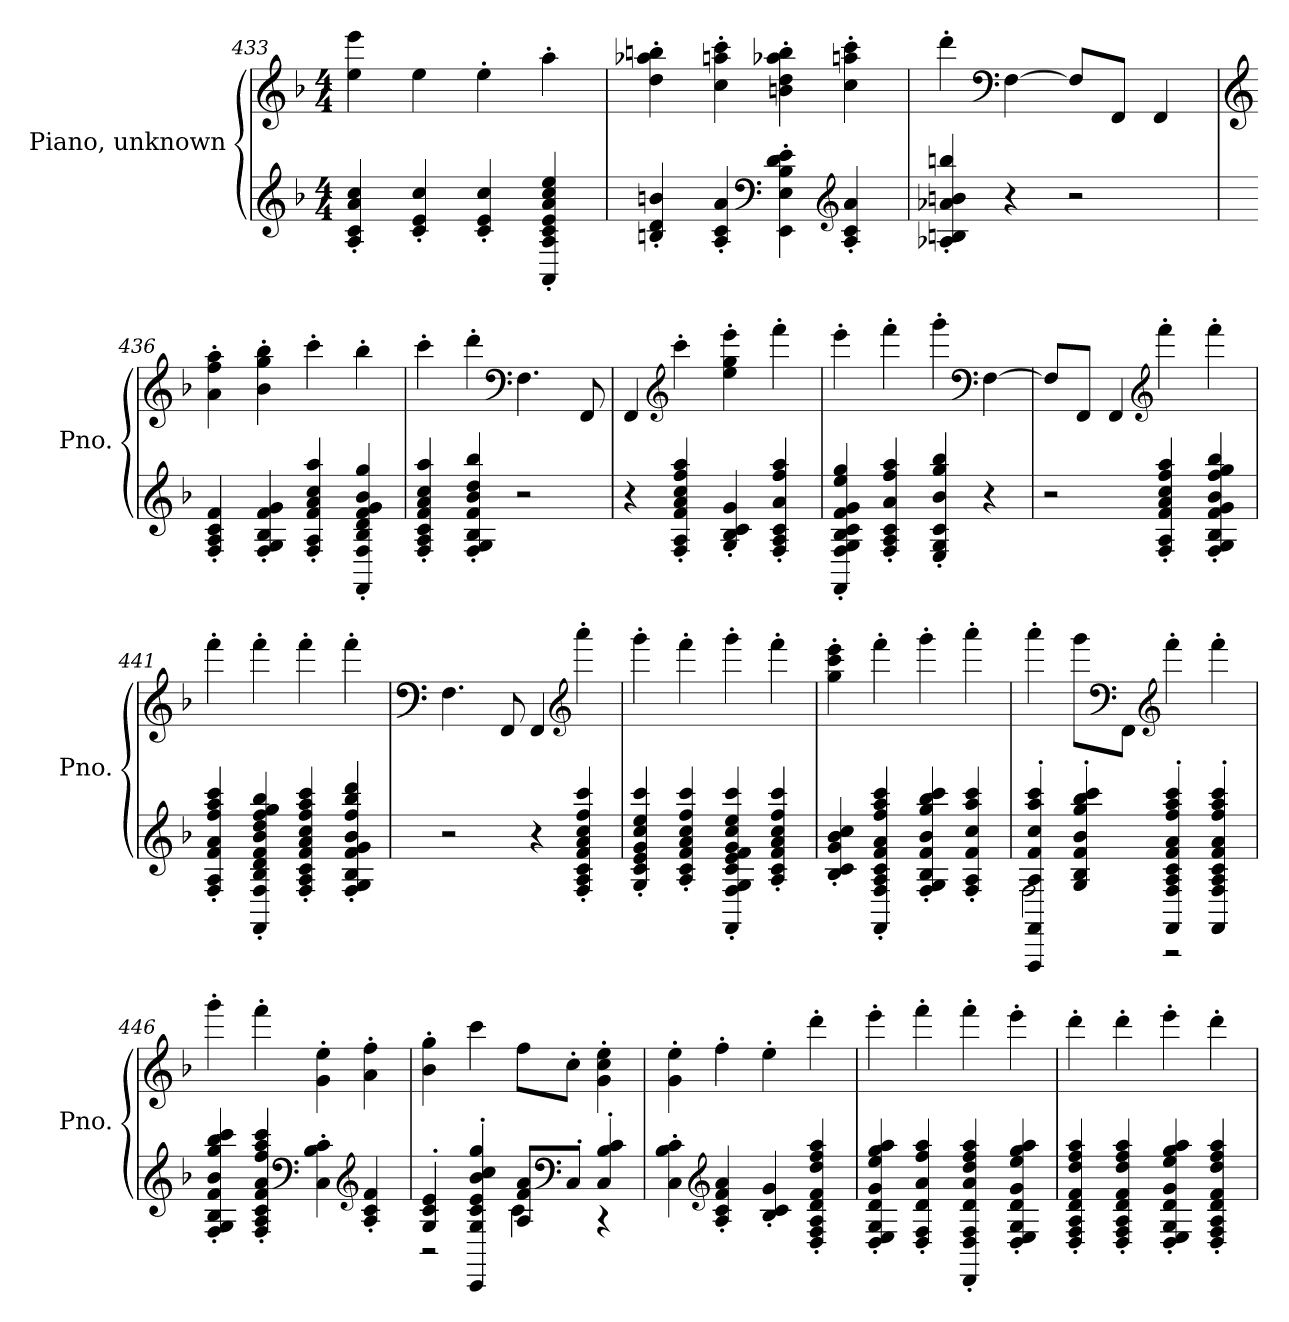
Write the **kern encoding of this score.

**kern	**kern
*part1	*part1
*staff2	*staff1
*I"Piano, unknown	*
*I'Pno.	*
*clefG2	*clefG2
*k[b-]	*k[b-]
*M4/4	*M4/4
=433	=433
4A/' 4c/' 4a/' 4cc/'	4ee\ 4eee\
4c/' 4e/' 4cc/'	4ee\
4c/' 4e/' 4cc/'	4ee'\
4AA/' 4A/' 4c/' 4e/' 4a/' 4cc/' 4ee/'	4aa'\
!!LO:PB:g=z
=434	=434
4Bn/' 4d/' 4bn/'	4dd\' 4aa-X\' 4bbn\'
4A/' 4c/' 4a/'	4cc\' 4aan\' 4ccc\'
*clefF4	*
4EE\' 4E\' 4B\' 4d\' 4e\'	4bn\' 4dd\' 4aa-X\' 4bb\'
*clefG2	*
4A/' 4c/' 4a/'	4cc\' 4aan\' 4ccc\'
=435	=435
4A-X/' 4Bn/' 4a-X/' 4bn/' 4bbn/'	4ddd'\
*	*clefF4
4r	[4F\
2r	8F/L]
.	8FF/J
.	4FF/
=436	=436
*	*clefG2
4F/' 4A/' 4c/' 4f/'	4a\' 4ff\' 4aa\'
4F/' 4G/' 4B-/' 4f/' 4g/'	4b-\' 4gg\' 4bb-\'
4F/' 4A/' 4f/' 4a/' 4cc/' 4aa/'	4ccc'\
4FF/' 4F/' 4B-/' 4d/' 4f/' 4g/' 4b-/' 4gg/'	4bb-'\
=437	=437
4F/' 4A/' 4c/' 4f/' 4a/' 4cc/' 4aa/'	4ccc'\
4F/' 4G/' 4B-/' 4f/' 4b-/' 4dd/' 4bb-/'	4ddd'\
*	*clefF4
2r	4.F\
.	8FF/
!!LO:LB:g=z
=438	=438
4r	4FF/
*	*clefG2
4F/' 4A/' 4f/' 4a/' 4cc/' 4ff/' 4aa/'	4ccc'\
4G/' 4B-/' 4c/' 4g/'	4ee\' 4gg\' 4eee\'
4F/' 4A/' 4c/' 4a/' 4ff/' 4aa/'	4fff'\
=439	=439
4FF/' 4F/' 4G/' 4B-/' 4c/' 4f/' 4g/' 4ee/' 4gg/'	4eee'\
4F/' 4A/' 4c/' 4a/' 4ff/' 4aa/'	4fff'\
4E/' 4G/' 4c/' 4b-/' 4gg/' 4bb-/'	4ggg'\
*	*clefF4
4r	[4F\
=440	=440
2r	8F/L]
.	8FF/J
.	4FF/
*	*clefG2
4F/' 4A/' 4f/' 4a/' 4cc/' 4ff/' 4aa/'	4fff'\
4F/' 4G/' 4B-/' 4f/' 4g/' 4b-/' 4ff/' 4gg/' 4bb-/'	4fff'\
=441	=441
4F/' 4A/' 4f/' 4a/' 4ff/' 4aa/' 4ccc/'	4fff'\
4FF/' 4F/' 4B-/' 4d/' 4f/' 4b-/' 4dd/' 4ff/' 4gg/' 4bb-/'	4fff'\
4F/' 4A/' 4c/' 4f/' 4a/' 4cc/' 4ff/' 4aa/' 4ccc/'	4fff'\
4F/' 4G/' 4B-/' 4f/' 4g/' 4b-/' 4ff/' 4bb-/' 4ddd/'	4fff'\
=442	=442
*	*clefF4
2r	4.F\
.	8FF/
4r	4FF/
*	*clefG2
4F/' 4A/' 4c/' 4f/' 4a/' 4cc/' 4ff/' 4ccc/'	4aaa'\
!!LO:LB:g=z
=443	=443
4G/' 4c/' 4e/' 4g/' 4cc/' 4ee/' 4ccc/'	4ggg'\
4A/' 4c/' 4f/' 4a/' 4cc/' 4ff/' 4ccc/'	4fff'\
4FF/' 4F/' 4G/' 4c/' 4e/' 4f/' 4g/' 4cc/' 4ee/' 4ccc/'	4ggg'\
4A/' 4c/' 4f/' 4a/' 4cc/' 4ff/' 4ccc/'	4fff'\
=444	=444
4B-/' 4c/' 4g/' 4b-/' 4cc/'	4gg\' 4ccc\' 4eee\'
4FF/' 4F/' 4A/' 4c/' 4f/' 4a/' 4ff/' 4aa/' 4ccc/'	4fff'\
4F/' 4G/' 4B-/' 4f/' 4b-/' 4gg/' 4bb-/' 4ccc/'	4ggg'\
4F/' 4A/' 4f/' 4cc/' 4aa/' 4ccc/'	4aaa'\
=445	=445
*^	*
4FFF/' 4FF/' 4A/' 4f/' 4cc/' 4aa/' 4ccc/'	2F\	4aaa'\
4G/' 4B-/' 4f/' 4b-/' 4gg/' 4bb-/' 4ccc/'	.	8ggg\L
*	*	*clefF4
.	.	8FF\J
*	*	*clefG2
4FF/' 4F/' 4A/' 4c/' 4f/' 4a/' 4ff/' 4aa/' 4ccc/'	2r	4fff'\
4FF/' 4F/' 4A/' 4c/' 4f/' 4a/' 4ff/' 4aa/' 4ccc/'	.	4fff'\
*v	*v	*
=446	=446
4F/' 4G/' 4B-/' 4f/' 4b-/' 4gg/' 4bb-/' 4ccc/'	4ggg'\
4F/' 4A/' 4c/' 4f/' 4a/' 4ff/' 4aa/' 4ccc/'	4fff'\
*clefF4	*
4C\' 4B-\' 4c\'	4g\' 4ee\'
*clefG2	*
4A/' 4c/' 4f/'	4a\' 4ff\'
!!LO:LB:g=z
=447	=447
*^	*
4G/' 4c/' 4e/'	2r	4b-\' 4gg\'
4CC/' 4G/' 4c/' 4e/' 4b-/' 4cc/' 4gg/'	.	4ccc\
8A/ 8f/ 8a/L	4c\	8ff\L
*clefF4	*	*
8C'/J	.	8cc'\J
4C/' 4B-/' 4c/'	4r	4g\' 4cc\' 4ee\'
*v	*v	*
=448	=448
4C\' 4B-\' 4c\'	4g\' 4ee\'
*clefG2	*
4A/' 4c/' 4f/' 4a/'	4ff'\
4B-/' 4c/' 4g/'	4ee'\
4D/' 4F/' 4A/' 4d/' 4f/' 4dd/' 4ff/' 4aa/'	4ddd'\
=449	=449
4D/' 4E/' 4G/' 4d/' 4g/' 4ee/' 4gg/' 4aa/'	4eee'\
4D/' 4F/' 4d/' 4a/' 4ff/' 4aa/'	4fff'\
4DD/' 4D/' 4F/' 4d/' 4a/' 4dd/' 4ff/' 4aa/'	4fff'\
4D/' 4E/' 4G/' 4d/' 4g/' 4ee/' 4gg/' 4aa/'	4eee'\
=450	=450
4D/' 4F/' 4A/' 4d/' 4f/' 4dd/' 4ff/' 4aa/'	4ddd'\
4D/' 4F/' 4A/' 4d/' 4f/' 4dd/' 4ff/' 4aa/'	4ddd'\
4D/' 4E/' 4G/' 4d/' 4g/' 4ee/' 4gg/' 4aa/'	4eee'\
4D/' 4F/' 4A/' 4d/' 4f/' 4dd/' 4ff/' 4aa/'	4ddd'\
=	=
*-	*-
